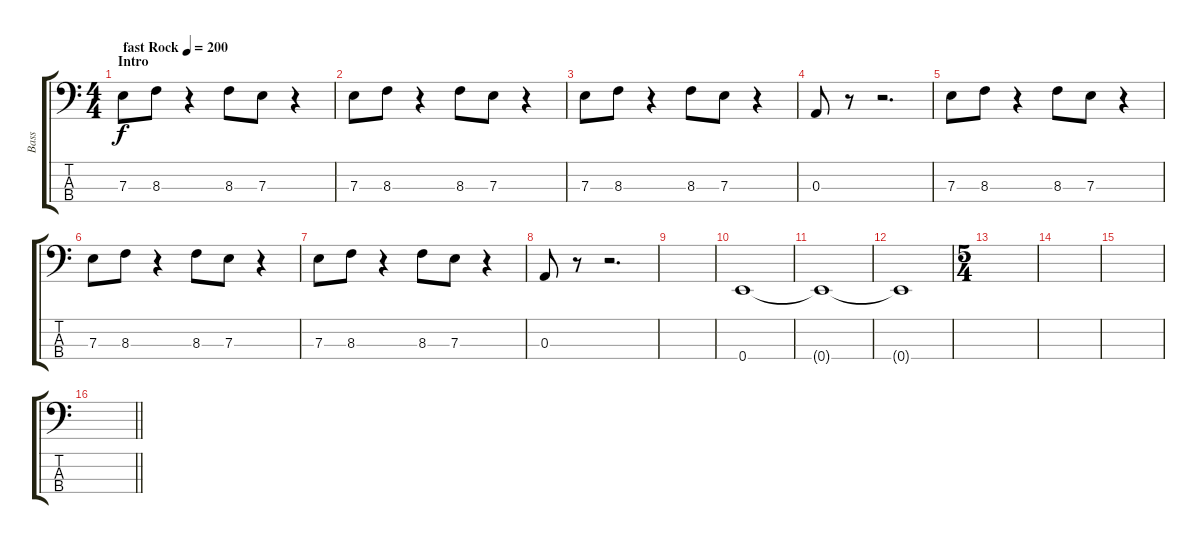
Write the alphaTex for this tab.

\track ("Bass" "Bass") {instrument electricbassfinger}
\staff {score tabs}
\tuning (G2 D2 A1 E1) {hide}
\ts (4 4)
\section ("" "Intro")
\tempo (200 "fast Rock")
\clef f4
\ks c
7.3.8{dy f instrument electricbassfinger} 8.3.8 r.4 8.3.8 7.3.8 r.4 |
7.3.8 8.3.8 r.4 8.3.8 7.3.8 r.4 |
7.3.8 8.3.8 r.4 8.3.8 7.3.8 r.4 |
0.3.8 r.8 r.2{d} |
7.3.8 8.3.8 r.4 8.3.8 7.3.8 r.4 |
7.3.8 8.3.8 r.4 8.3.8 7.3.8 r.4 |
7.3.8 8.3.8 r.4 8.3.8 7.3.8 r.4 |
0.3.8 r.8 r.2{d} |
|
0.4.1 |
0.4{t}.1 |
0.4{t}.1 |
\ts (5 4)
|
|
|
\barLineRight lightlight
